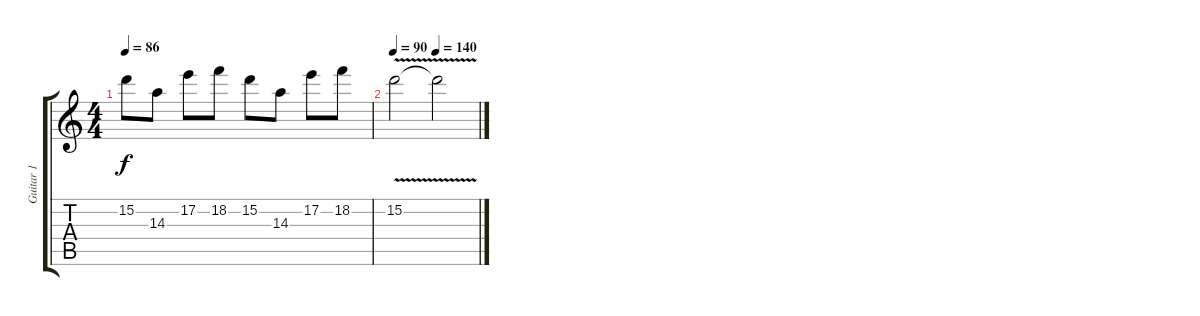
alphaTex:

\track ("Guitar 1" "Guitar 1") {instrument electricguitarjazz}
\staff {score tabs}
\tuning (E4 B3 G3 D3 A2 E2) {hide}
\ts (4 4)
\tempo 86
\clef g2
\ks c
15.2.8{dy f} 14.3.8 17.2.8 18.2.8 15.2.8 14.3.8 17.2.8 18.2.8 |
\tempo 90
\tempo (140 0.5)
15.2{v}.2 15.2{t}.2
